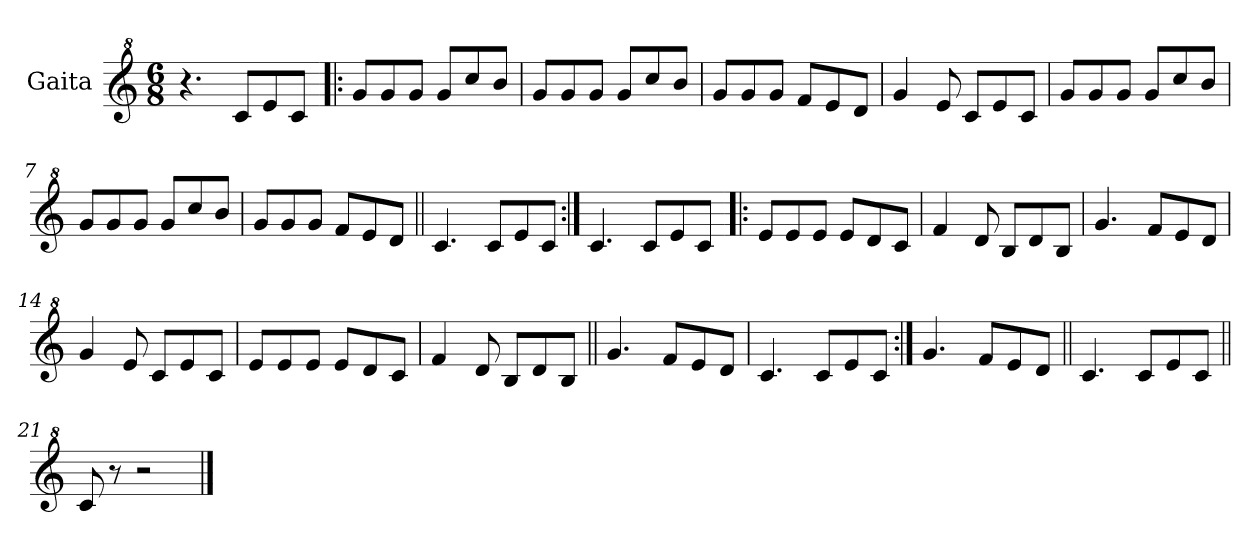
**kern
*part1
*staff1
*I"Gaita
*clefG^2
*k[]
*M6/8
*MM180
=1
4.r
8cc/L
8ee/
8cc/J
=2!|:
8gg/L
8gg/
8gg/J
8gg/L
8ccc/
8bb/J
=3
8gg/L
8gg/
8gg/J
8gg/L
8ccc/
8bb/J
=4
8gg/L
8gg/
8gg/J
8ff/L
8ee/
8dd/J
=5
4gg/
8ee/
8cc/L
8ee/
8cc/J
=6
8gg/L
8gg/
8gg/J
8gg/L
8ccc/
8bb/J
=7
8gg/L
8gg/
8gg/J
8gg/L
8ccc/
8bb/J
!!LO:LB:g=z
=8
8gg/L
8gg/
8gg/J
8ff/L
8ee/
8dd/J
=9||
4.cc/
8cc/L
8ee/
8cc/J
=10:|!
4.cc/
8cc/L
8ee/
8cc/J
=11!|:
8ee/L
8ee/
8ee/J
8ee/L
8dd/
8cc/J
=12
4ff/
8dd/
8b/L
8dd/
8b/J
=13
4.gg/
8ff/L
8ee/
8dd/J
=14
4gg/
8ee/
8cc/L
8ee/
8cc/J
=15
8ee/L
8ee/
8ee/J
8ee/L
8dd/
8cc/J
!!LO:LB:g=z
=16
4ff/
8dd/
8b/L
8dd/
8b/J
=17||
4.gg/
8ff/L
8ee/
8dd/J
=18
4.cc/
8cc/L
8ee/
8cc/J
=19:|!
4.gg/
8ff/L
8ee/
8dd/J
=20||
4.cc/
8cc/L
8ee/
8cc/J
=21||
8cc/
8r
2r
==
*-
